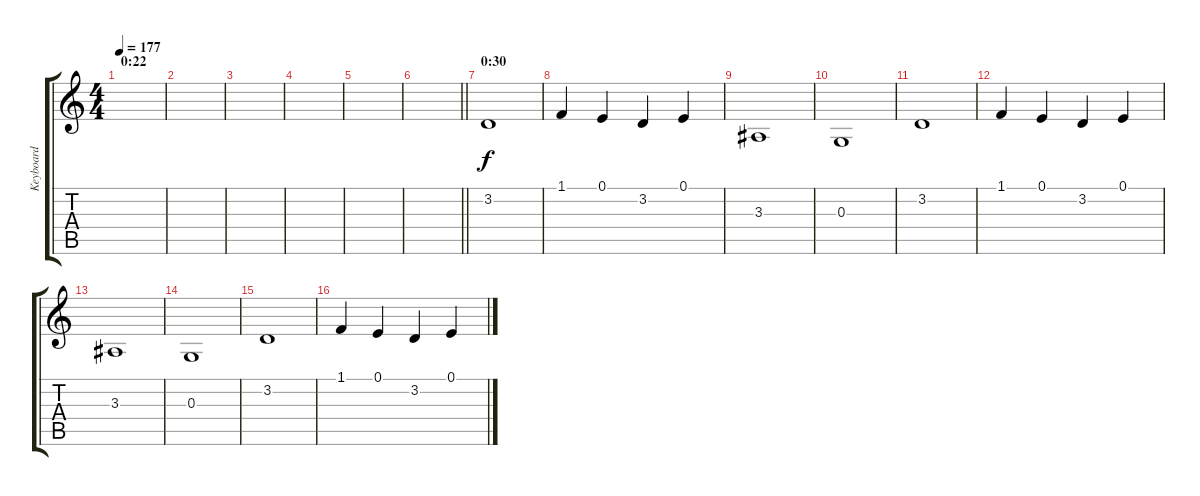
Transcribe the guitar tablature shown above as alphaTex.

\track ("Keyboard" "Keyboard") {instrument reedorgan}
\staff {score tabs}
\tuning (E4 B3 G3 D3 A2 E2) {hide}
\ts (4 4)
\section ("" "0:22")
\tempo 177
\clef g2
\ks c
|
|
|
|
|
\barLineRight lightlight
|
\section ("" "0:30")
3.2.1 |
1.1.4 0.1.4 3.2.4 0.1.4 |
3.3.1 |
0.3.1 |
3.2.1 |
1.1.4 0.1.4 3.2.4 0.1.4 |
3.3.1 |
0.3.1 |
3.2.1 |
1.1.4 0.1.4 3.2.4 0.1.4
